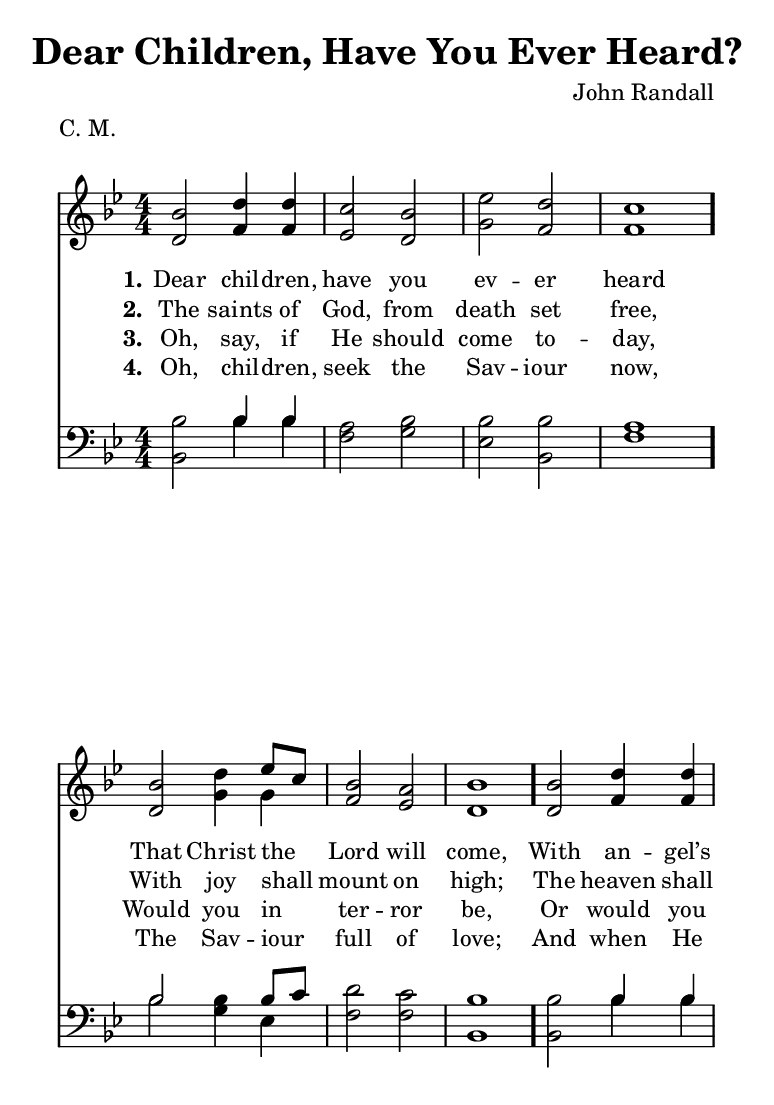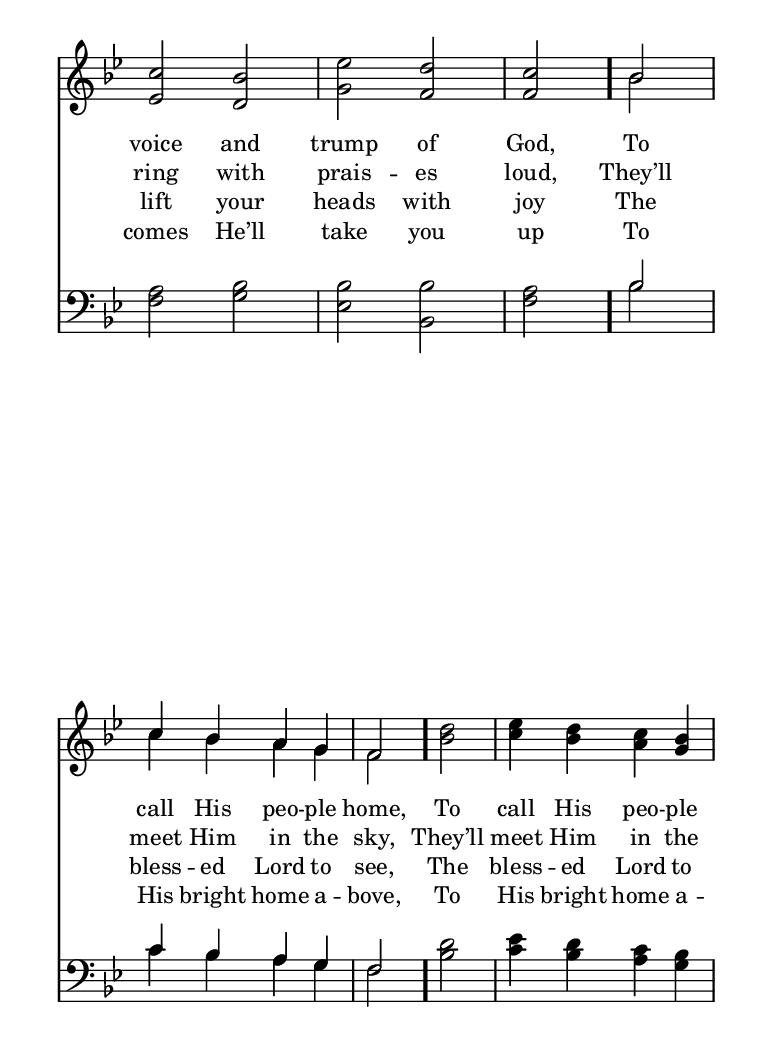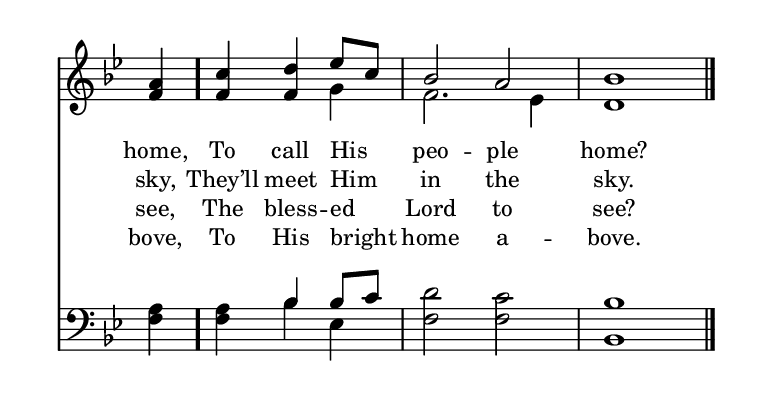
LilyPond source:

\include "common/global.ily"
\paper {
  \include "common/paper.ily"
  ragged-last-bottom = ##t
  system-system-spacing.padding = 9
}

\header{
  %children
  hymnnumber = "314"
  title = "Dear Children, Have You Ever Heard?"
  tunename = "Cambridge" % not the same as EOG283's Cambridge in S. M.
  meter = "C. M."
  poet = ""
  composer = "John Randall"
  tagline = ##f
}

global = {
  \include "common/overrides.ily"
  \override Staff.TimeSignature.style = #'numbered
  \time 4/4
  \override Score.MetronomeMark.transparent = ##t % hide all fermata changes too
  \tempo 4=130
  \key bes \major
  \autoBeamOff
}

notesSoprano = {
\global
\relative c'' {

  bes2 d4 d | c2 bes | ees d | c1
  bes2 d4 ees8[ c] | bes2 a | bes1 \eogbreak
  bes2 d4 d | c2 bes | ees d | c2
  bes2 | c4 bes a g | f2 \eogbreak
  d'2 | ees4 d c bes | a
  c4 d ees8[ c] | bes2 a | bes1 \eogbreak

  \bar "|."

}
}

notesAlto = {
\global
\relative e' {

  d2 f4 f | ees2 d | g f | f1
  d2 g4 g | f2 ees | d1
  d2 f4 f | ees2 d | g f | f2
  bes2 | c4 bes a g | f2
  bes2 | c4 bes a g | f
  f4 f g | f2. ees4 | d1

}
}

notesTenor = {
\global
\relative a {

  bes2 bes4 bes | a2 bes | bes bes | a1
  bes2 bes4 bes8[ c] | d2 c | bes1
  bes2 bes4 bes | a2 bes | bes bes | a2
  bes2 | c4 bes a g | f2
  d'2 | ees4 d c bes | a
  a4 bes bes8[ c] | d2 c | bes1

}
}

notesBass = {
\global
\relative f, {

  bes2 bes'4 bes | f2 g | ees bes | f'1
  bes2 g4 ees | f2 f | bes,1
  bes2 bes'4 bes | f2 g | ees bes | f'2
  bes2 | c4 bes a g | f2
  bes2 | c4 bes a g | f
  f4 bes ees, | f2 f | bes,1

}
}

wordsA = \lyricmode {
\set stanza = "1."

Dear chil -- dren, have you ev -- er heard \bar "."
That Christ the Lord will come, \bar "."
With an -- gel’s voice and trump of God, \bar "."
%{HIDE>%} To call His peo -- ple home, %{<HIDE%} \bar "."
%{HIDE>%} To call His peo -- ple home, %{<HIDE%} \bar "."
To call His peo -- ple home? \bar "."

}

wordsB = \lyricmode {
\set stanza = "2."

The saints of God, from death set free,
With joy shall mount on high;
The heaven shall ring with prais -- es loud,
%{HIDE>%} They’ll meet Him in the sky, %{<HIDE%}
%{HIDE>%} They’ll meet Him in the sky, %{<HIDE%}
They’ll meet Him in the sky.

}

wordsC = \lyricmode {
\set stanza = "3."

Oh, say, if He should come to -- day,
Would you in ter -- ror be,
Or would you lift your heads with joy
%{HIDE>%} The bless -- ed Lord to see, %{<HIDE%}
%{HIDE>%} The bless -- ed Lord to see, %{<HIDE%}
The bless -- ed Lord to see?

}

wordsD = \lyricmode {
\set stanza = "4."

Oh, chil -- dren, seek the Sav -- iour now,
The Sav -- iour full of love;
And when He comes He’ll take you up
%{HIDE>%} To His bright home a -- bove, %{<HIDE%}
%{HIDE>%} To His bright home a -- bove, %{<HIDE%}
To His bright home a -- bove.

}

\score {
  \context ChoirStaff <<
    \context Staff = upper <<
      \set Staff.autoBeaming = ##f
      \set ChoirStaff.systemStartDelimiter = #'SystemStartBar
      \set ChoirStaff.printPartCombineTexts = ##f
      \partcombine #'(2 . 11) \notesSoprano \notesAlto
      \context NullVoice = sopranos { \voiceOne << \notesSoprano >> }
      \context Lyrics = one   \lyricsto sopranos \wordsA
      \context Lyrics = two   \lyricsto sopranos \wordsB
      \context Lyrics = three \lyricsto sopranos \wordsC
      \context Lyrics = four  \lyricsto sopranos \wordsD
    >>
    \context Staff = men <<
      \set Staff.autoBeaming = ##f
      \clef bass
      \set ChoirStaff.printPartCombineTexts = ##f
      \partcombine #'(2 . 11) \notesTenor \notesBass
    >>
  >>
  \layout {
    \include "common/layout.ily"
  }
  \midi{
    \include "common/midi.ily"
  }
}

\version "2.19.49"  % necessary for upgrading to future LilyPond versions.

% vi:set et ts=2 sw=2 ai nocindent syntax=lilypond:
